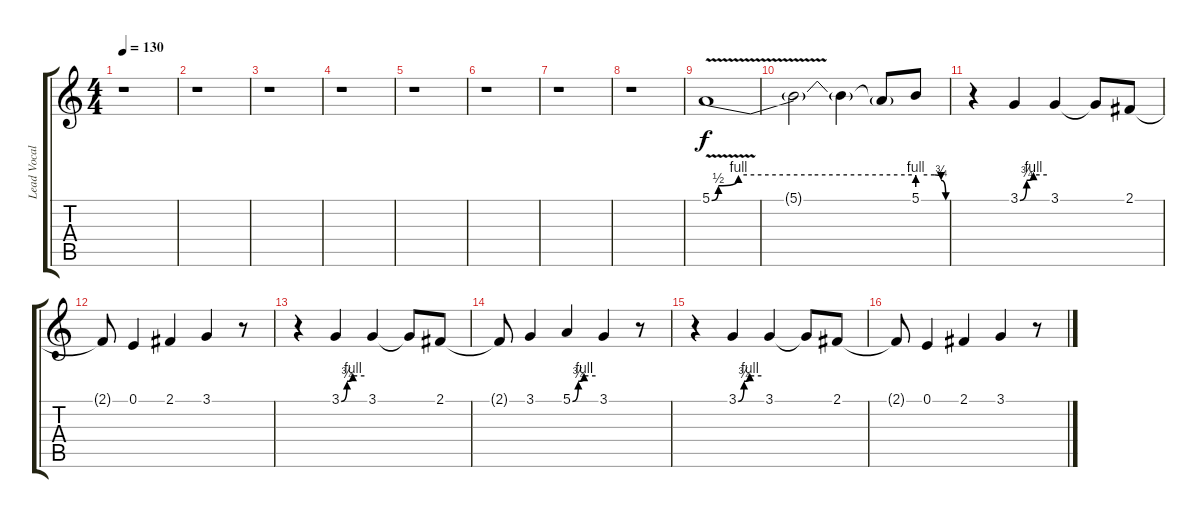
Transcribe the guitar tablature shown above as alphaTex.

\track ("Lead Vocal" "Lead Vocal") {instrument lead2sawtooth}
\staff {score tabs}
\tuning (E4 B3 G3 D3 A2 E2) {hide}
\ts (4 4)
\tempo 130
\clef g2
\ks c
r.1{dy f} |
r.1 |
r.1 |
r.1 |
r.1 |
r.1 |
r.1 |
r.1 |
5.1{be (custom 0 0 2 2 8 4 30 4 60 4) v}.1 |
5.1{t}.2 5.1{t}.4 5.1{t}.8 5.1{be (custom 0 4 36 4 50 3 60 0)}.8 |
r.4 3.1{be (custom 0 0 15 3 30 4 60 4)}.4 3.1.4 3.1{t}.8 2.1.8 |
2.1{t}.8 0.1.4 2.1.4 3.1.4 r.8 |
r.4 3.1{be (custom 0 0 15 3 30 4 60 4)}.4 3.1.4 3.1{t}.8 2.1.8 |
2.1{t}.8 3.1.4 5.1{be (custom 0 0 15 3 30 4 60 4)}.4 3.1.4 r.8 |
r.4 3.1{be (custom 0 0 15 3 30 4 60 4)}.4 3.1.4 3.1{t}.8 2.1.8 |
2.1{t}.8 0.1.4 2.1.4 3.1.4 r.8
